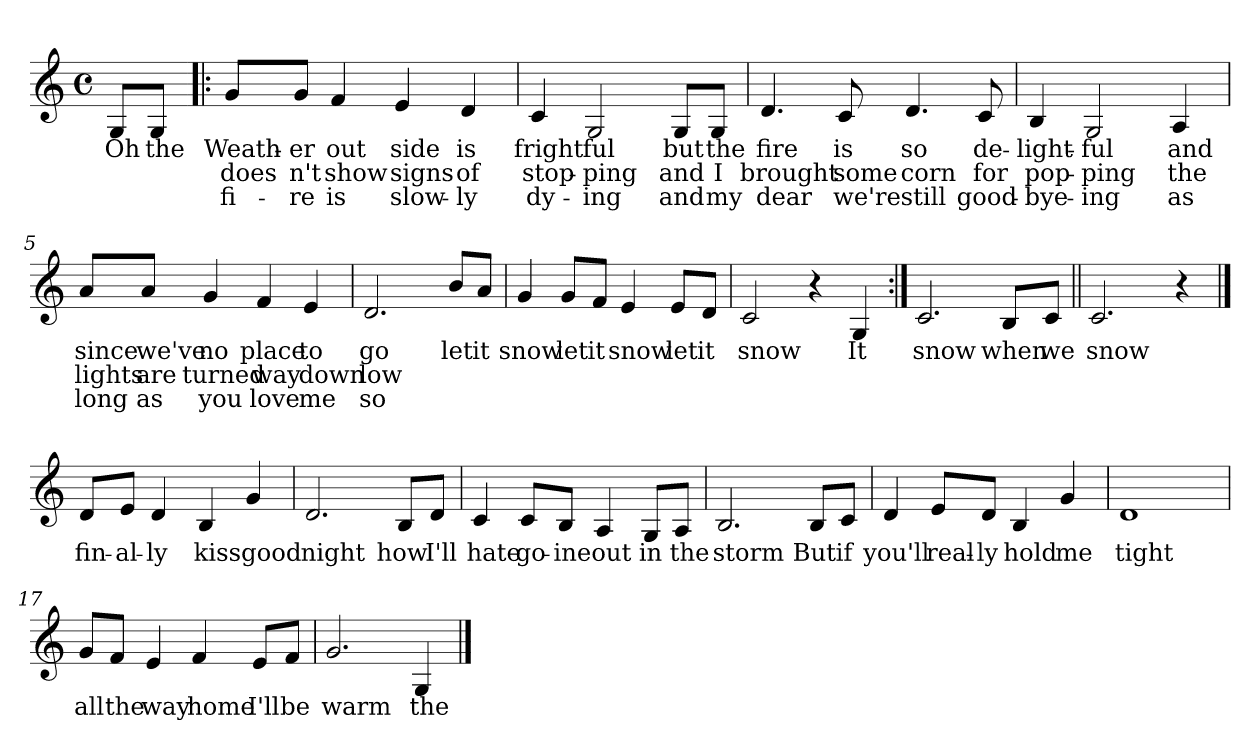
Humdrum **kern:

**kern	**text	**text	**text
*part1	*part1	*part1	*part1
*staff1	*staff1	*staff1	*staff1
*clefG2	*	*	*
*k[]	*	*	*
*C:	*	*	*
*M4/4	*	*	*
*met(c)	*	*	*
=	=	=	=
!	!LO:LY:b	!	!
8G/L	Oh	.	.
!	!LO:LY:b	!	!
8G/J	the	.	.
=1!|:	=1!|:	=1!|:	=1!|:
!	!LO:LY:b	!LO:LY:b	!LO:LY:b
8g/L	Weath-	does	fi-
!	!LO:LY:b	!LO:LY:b	!LO:LY:b
8g/J	-er	n't	-re
!	!LO:LY:b	!LO:LY:b	!LO:LY:b
4f/	out	show	is
!	!LO:LY:b	!LO:LY:b	!LO:LY:b
4e/	side	signs	slow-
!	!LO:LY:b	!LO:LY:b	!LO:LY:b
4d/	is	of	-ly
=2	=2	=2	=2
!	!LO:LY:b	!LO:LY:b	!LO:LY:b
4c/	fright	stop-	dy-
!	!LO:LY:b	!LO:LY:b	!LO:LY:b
2G/	ful	-ping	-ing
!	!LO:LY:b	!LO:LY:b	!LO:LY:b
8G/L	but	and	and
!	!LO:LY:b	!LO:LY:b	!LO:LY:b
8G/J	the	I	my
=3	=3	=3	=3
!	!LO:LY:b	!LO:LY:b	!LO:LY:b
4.d/	fire	brought	dear
!	!LO:LY:b	!LO:LY:b	!LO:LY:b
8c/	is	some	we're
!	!LO:LY:b	!LO:LY:b	!LO:LY:b
4.d/	so	corn	still
!	!LO:LY:b	!LO:LY:b	!LO:LY:b
8c/	de-	for	good-
!!LO:LB:g=z
=4	=4	=4	=4
!	!LO:LY:b	!LO:LY:b	!LO:LY:b
4B/	-light-	pop-	-bye-
!	!LO:LY:b	!LO:LY:b	!LO:LY:b
2G/	-ful	-ping	-ing
!	!LO:LY:b	!LO:LY:b	!LO:LY:b
4A/	and	the	as
=5	=5	=5	=5
!	!LO:LY:b	!LO:LY:b	!LO:LY:b
8a/L	since	lights	long
!	!LO:LY:b	!LO:LY:b	!LO:LY:b
8a/J	we've	are	as
!	!LO:LY:b	!LO:LY:b	!LO:LY:b
4g/	no	turned	you
!	!LO:LY:b	!LO:LY:b	!LO:LY:b
4f/	place	way	love
!	!LO:LY:b	!LO:LY:b	!LO:LY:b
4e/	to	down	me
=6	=6	=6	=6
!	!LO:LY:b	!LO:LY:b	!LO:LY:b
2.d/	go	low	so
!	!LO:LY:b	!	!
8b/L	let	.	.
!	!LO:LY:b	!	!
8a/J	it	.	.
!!LO:LB:g=z
=7	=7	=7	=7
!	!LO:LY:b	!	!
4g/	snow	.	.
!	!LO:LY:b	!	!
8g/L	let	.	.
!	!LO:LY:b	!	!
8f/J	it	.	.
!	!LO:LY:b	!	!
4e/	snow	.	.
!	!LO:LY:b	!	!
8e/L	let	.	.
!	!LO:LY:b	!	!
8d/J	it	.	.
=8	=8	=8	=8
!	!LO:LY:b	!	!
2c/	snow	.	.
4r	.	.	.
!	!LO:LY:b	!	!
4G/	It	.	.
=9:|!	=9:|!	=9:|!	=9:|!
!	!LO:LY:b	!	!
2.c/	snow	.	.
!	!LO:LY:b	!	!
8B/L	when	.	.
!	!LO:LY:b	!	!
8c/J	we	.	.
=10||	=10||	=10||	=10||
!	!LO:LY:b	!	!
2.c/	snow	.	.
4r	.	.	.
!!LO:LB:g=z
==11	==11	==11	==11
!	!LO:LY:b	!	!
8d/L	fin-	.	.
!	!LO:LY:b	!	!
8e/J	-al-	.	.
!	!LO:LY:b	!	!
4d/	-ly	.	.
!	!LO:LY:b	!	!
4B/	kiss	.	.
!	!LO:LY:b	!	!
4g/	good	.	.
=12	=12	=12	=12
!	!LO:LY:b	!	!
2.d/	night	.	.
!	!LO:LY:b	!	!
8B/L	how	.	.
!	!LO:LY:b	!	!
8d/J	I'll	.	.
=13	=13	=13	=13
!	!LO:LY:b	!	!
4c/	hate	.	.
!	!LO:LY:b	!	!
8c/L	go-	.	.
!	!LO:LY:b	!	!
8B/J	-ine	.	.
!	!LO:LY:b	!	!
4A/	out	.	.
!	!LO:LY:b	!	!
8G/L	in	.	.
!	!LO:LY:b	!	!
8A/J	the	.	.
!!LO:LB:g=z
=14	=14	=14	=14
!	!LO:LY:b	!	!
2.B/	storm	.	.
!	!LO:LY:b	!	!
8B/L	But	.	.
!	!LO:LY:b	!	!
8c/J	if	.	.
=15	=15	=15	=15
!	!LO:LY:b	!	!
4d/	you'll	.	.
!	!LO:LY:b	!	!
8e/L	real-	.	.
!	!LO:LY:b	!	!
8d/J	-ly	.	.
!	!LO:LY:b	!	!
4B/	hold	.	.
!	!LO:LY:b	!	!
4g/	me	.	.
=16	=16	=16	=16
!	!LO:LY:b	!	!
1d	tight	.	.
=17	=17	=17	=17
!	!LO:LY:b	!	!
8g/L	all	.	.
!	!LO:LY:b	!	!
8f/J	the	.	.
!	!LO:LY:b	!	!
4e/	way	.	.
!	!LO:LY:b	!	!
4f/	home	.	.
!	!LO:LY:b	!	!
8e/L	I'll	.	.
!	!LO:LY:b	!	!
8f/J	be	.	.
=18	=18	=18	=18
!	!LO:LY:b	!	!
2.g/	warm	.	.
!	!LO:LY:b	!	!
4G/	the	.	.
==	==	==	==
*-	*-	*-	*-
